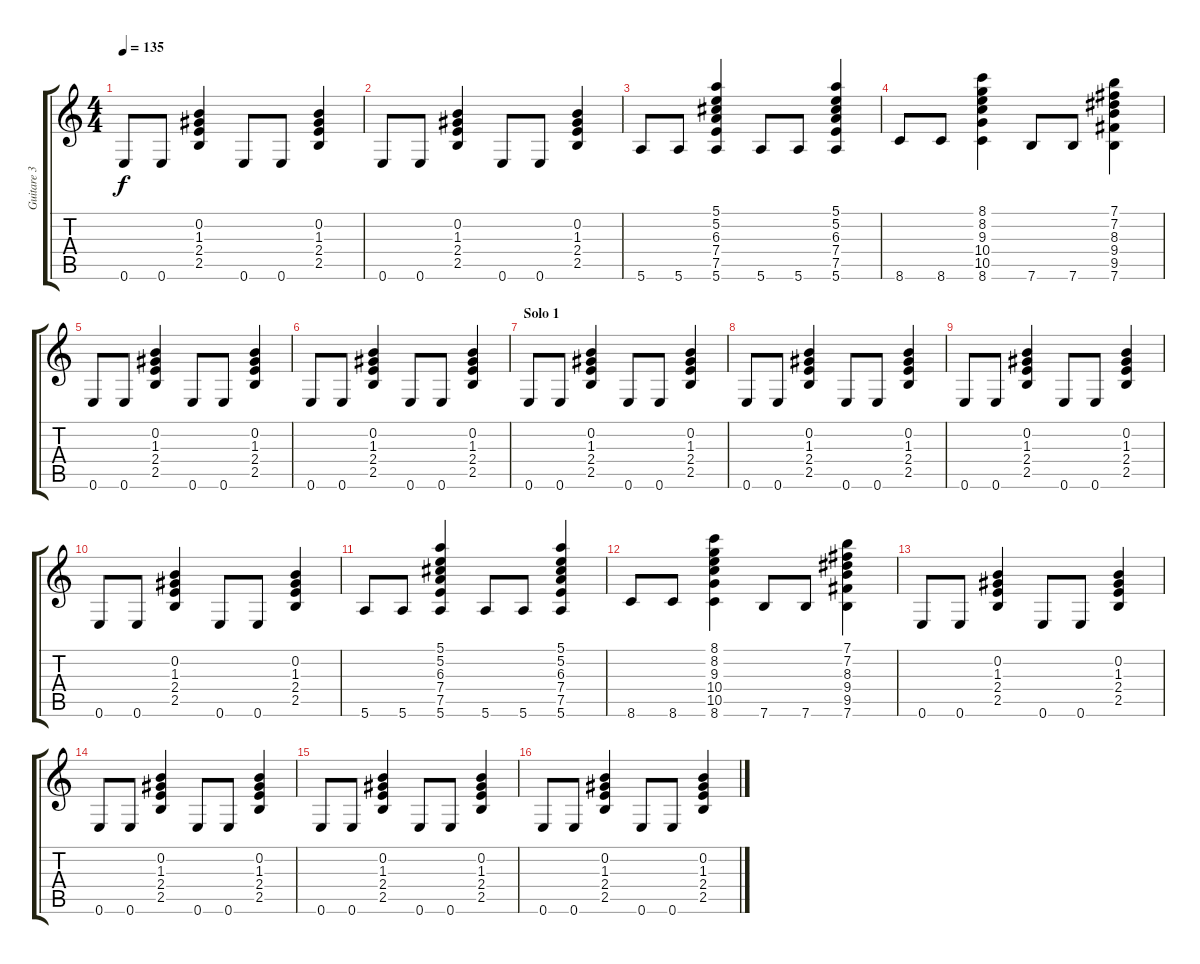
\track ("Guitare 3 (rythmique)" "Guitare 3 ") {instrument distortionguitar}
\staff {score tabs}
\tuning (E4 B3 G3 D3 A2 E2) {hide}
\ts (4 4)
\tempo 135
\clef g2
\ks c
0.6.8{dy f} 0.6.8 (0.2 1.3 2.4 2.5).4 0.6.8 0.6.8 (0.2 1.3 2.4 2.5).4 |
0.6.8 0.6.8 (0.2 1.3 2.4 2.5).4 0.6.8 0.6.8 (0.2 1.3 2.4 2.5).4 |
5.6.8 5.6.8 (5.1 5.2 6.3 7.4 7.5 5.6).4 5.6.8 5.6.8 (5.1 5.2 6.3 7.4 7.5 5.6).4 |
8.6.8 8.6.8 (8.1 8.2 9.3 10.4 10.5 8.6).4 7.6.8 7.6.8 (7.1 7.2 8.3 9.4 9.5 7.6).4 |
0.6.8 0.6.8 (0.2 1.3 2.4 2.5).4 0.6.8 0.6.8 (0.2 1.3 2.4 2.5).4 |
0.6.8 0.6.8 (0.2 1.3 2.4 2.5).4 0.6.8 0.6.8 (0.2 1.3 2.4 2.5).4 |
\section ("" "Solo 1")
0.6.8 0.6.8 (0.2 1.3 2.4 2.5).4 0.6.8 0.6.8 (0.2 1.3 2.4 2.5).4 |
0.6.8 0.6.8 (0.2 1.3 2.4 2.5).4 0.6.8 0.6.8 (0.2 1.3 2.4 2.5).4 |
0.6.8 0.6.8 (0.2 1.3 2.4 2.5).4 0.6.8 0.6.8 (0.2 1.3 2.4 2.5).4 |
0.6.8 0.6.8 (0.2 1.3 2.4 2.5).4 0.6.8 0.6.8 (0.2 1.3 2.4 2.5).4 |
5.6.8 5.6.8 (5.1 5.2 6.3 7.4 7.5 5.6).4 5.6.8 5.6.8 (5.1 5.2 6.3 7.4 7.5 5.6).4 |
8.6.8 8.6.8 (8.1 8.2 9.3 10.4 10.5 8.6).4 7.6.8 7.6.8 (7.1 7.2 8.3 9.4 9.5 7.6).4 |
0.6.8 0.6.8 (0.2 1.3 2.4 2.5).4 0.6.8 0.6.8 (0.2 1.3 2.4 2.5).4 |
0.6.8 0.6.8 (0.2 1.3 2.4 2.5).4 0.6.8 0.6.8 (0.2 1.3 2.4 2.5).4 |
0.6.8 0.6.8 (0.2 1.3 2.4 2.5).4 0.6.8 0.6.8 (0.2 1.3 2.4 2.5).4 |
0.6.8 0.6.8 (0.2 1.3 2.4 2.5).4 0.6.8 0.6.8 (0.2 1.3 2.4 2.5).4
